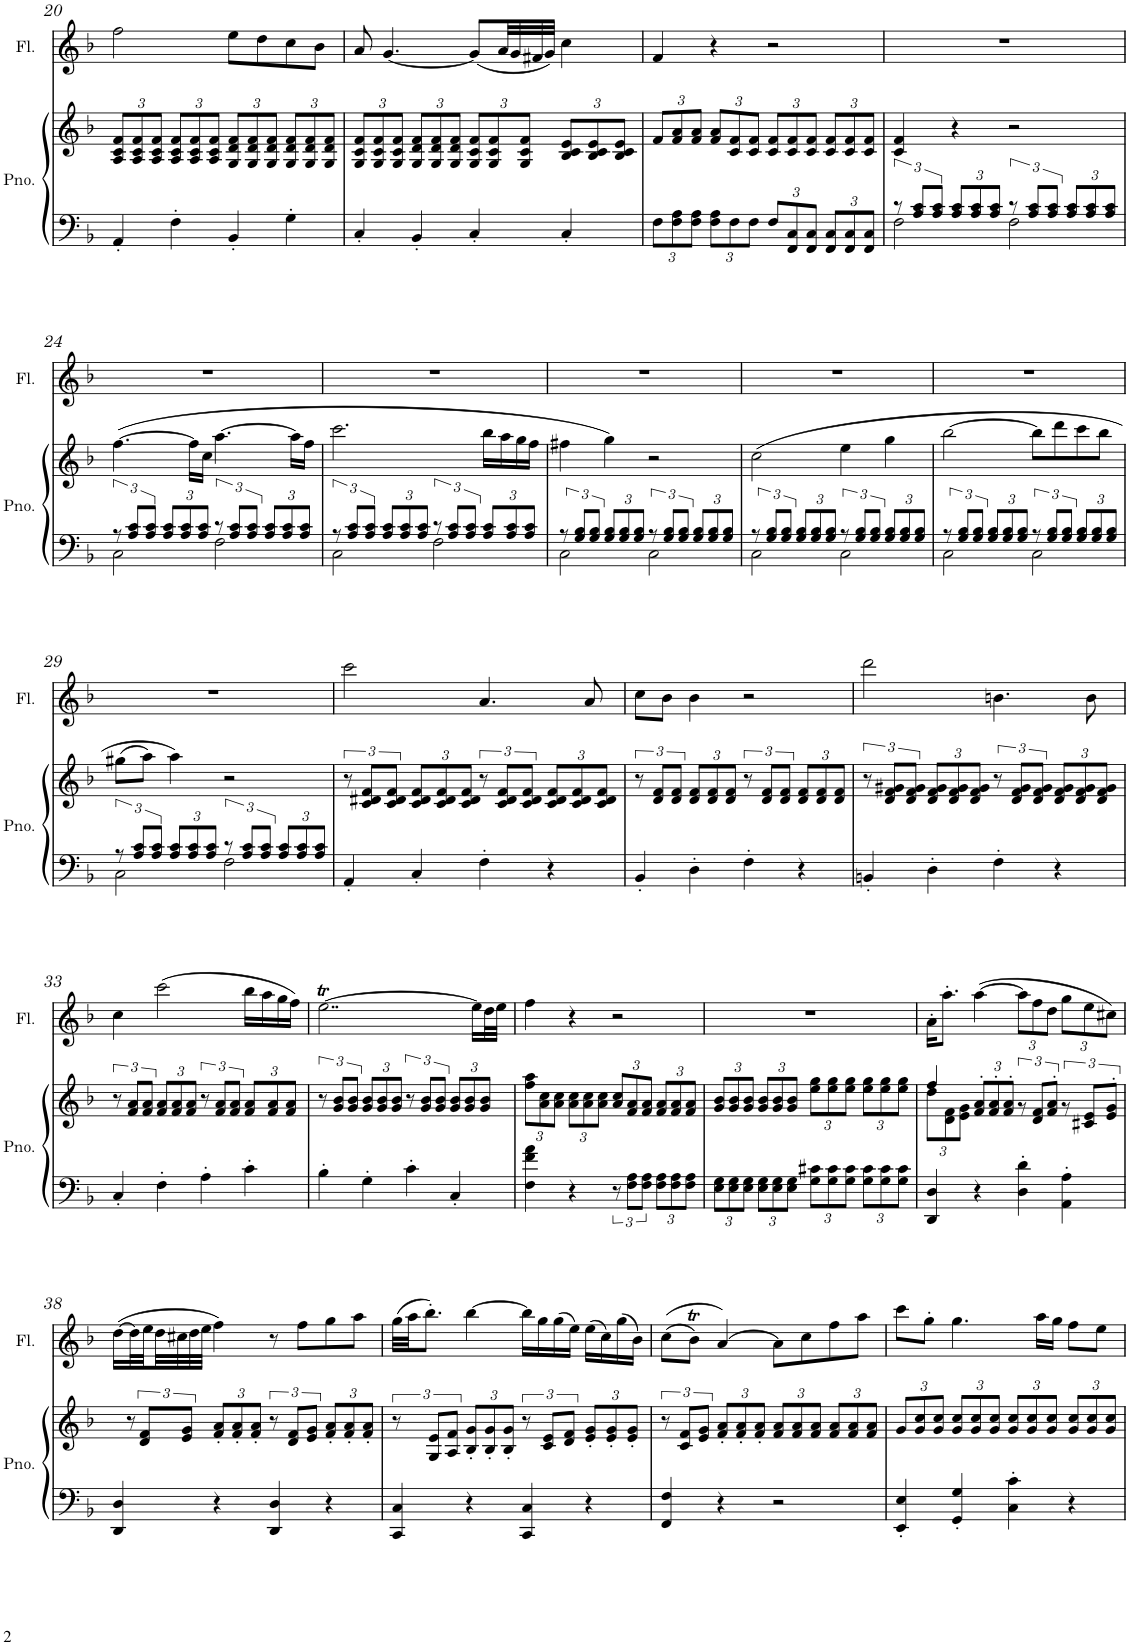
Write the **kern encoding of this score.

**kern	**kern	**kern
*part2	*part2	*part1
*staff3	*staff2	*staff1
*I"Piano	*	*I"Flute
*I'Pno.	*	*I'Fl.
!!LO:PB:g=z
*clefF4	*clefF4	*clefG2
*k[b-]	*k[b-]	*k[b-]
*M4/4	*M4/4	*M4/4
*	*Xbrackettup	*
=20	=20	=20
4AA'/	12A/ 12c/ 12f/L	2ff\
.	12A/ 12c/ 12f/	.
.	12A/ 12c/ 12f/J	.
4F'\	12A/ 12c/ 12f/L	.
.	12A/ 12c/ 12f/	.
.	12A/ 12c/ 12f/J	.
4BB-'/	12G/ 12d/ 12f/L	8ee\L
.	12G/ 12d/ 12f/	.
.	.	8dd\
.	12G/ 12d/ 12f/J	.
4G'\	12G/ 12d/ 12f/L	8cc\
.	12G/ 12d/ 12f/	.
.	.	8b-\J
.	12G/ 12d/ 12f/J	.
=21	=21	=21
4C'/	12G/ 12c/ 12f/L	8a/
.	12G/ 12c/ 12f/	.
.	.	[4.g/
.	12G/ 12c/ 12f/J	.
4BB-'/	12G/ 12d/ 12f/L	.
.	12G/ 12d/ 12f/	.
.	12G/ 12d/ 12f/J	.
4C'/	12G/ 12c/ 12f/L	(8g/L]
.	12G/ 12c/ 12f/	.
.	.	32a/LL
.	.	32g/
.	12G/ 12c/ 12f/J	.
.	.	32f#X/
.	.	32g/JJJ)
4C'/	12B-/ 12c/ 12e/L	4cc\
.	12B-/ 12c/ 12e/	.
.	12B-/ 12c/ 12e/J	.
=22	=22	=22
*Xbrackettup	*	*
12F\L	12f/L	4f/
12F\ 12A\	12f/ 12a/	.
12F\ 12A\J	12f/ 12a/J	.
12F\ 12A\L	12f/ 12a/L	4r
12F\	12c/ 12f/	.
12F\J	12c/ 12f/J	.
12F/L	12c/ 12f/L	2r
12FF/ 12C/	12c/ 12f/	.
12FF/ 12C/J	12c/ 12f/J	.
12FF/ 12C/L	12c/ 12f/L	.
12FF/ 12C/	12c/ 12f/	.
12FF/ 12C/J	12c/ 12f/J	.
=23	=23	=23
*brackettup	*	*
*^	*	*
12r	2F\	4c/ 4f/	1r
12A/ 12c/L	.	.	.
12A/ 12c/J	.	.	.
*Xbrackettup	*	*	*
12A/ 12c/L	.	4r	.
12A/ 12c/	.	.	.
12A/ 12c/J	.	.	.
*brackettup	*	*	*
12r	2F\	2r	.
12A/ 12c/L	.	.	.
12A/ 12c/J	.	.	.
*Xbrackettup	*	*	*
12A/ 12c/L	.	.	.
12A/ 12c/	.	.	.
12A/ 12c/J	.	.	.
!!LO:LB:g=z
=24	=24	=24	=24
*brackettup	*	*	*
12r	2C\	([4.ff\	1r
12A/ 12c/L	.	.	.
12A/ 12c/J	.	.	.
*Xbrackettup	*	*	*
12A/ 12c/L	.	.	.
12A/ 12c/	.	.	.
.	.	16ff\LL]	.
12A/ 12c/J	.	.	.
.	.	16cc\JJ	.
*brackettup	*	*	*
12r	2F\	[4.aa\	.
12A/ 12c/L	.	.	.
12A/ 12c/J	.	.	.
*Xbrackettup	*	*	*
12A/ 12c/L	.	.	.
12A/ 12c/	.	.	.
.	.	16aa\LL]	.
12A/ 12c/J	.	.	.
.	.	16ff\JJ	.
=25	=25	=25	=25
*brackettup	*	*	*
12r	2C\	2.ccc\	1r
12A/ 12c/L	.	.	.
12A/ 12c/J	.	.	.
*Xbrackettup	*	*	*
12A/ 12c/L	.	.	.
12A/ 12c/	.	.	.
12A/ 12c/J	.	.	.
*brackettup	*	*	*
12r	2F\	.	.
12A/ 12c/L	.	.	.
12A/ 12c/J	.	.	.
*Xbrackettup	*	*	*
12A/ 12c/L	.	16bb-\LL	.
.	.	16aa\	.
12A/ 12c/	.	.	.
.	.	16gg\	.
12A/ 12c/J	.	.	.
.	.	16ff\JJ	.
=26	=26	=26	=26
*brackettup	*	*	*
12r	2C\	4ff#X\	1r
12G/ 12B-/L	.	.	.
12G/ 12B-/J	.	.	.
*Xbrackettup	*	*	*
12G/ 12B-/L	.	4gg\)	.
12G/ 12B-/	.	.	.
12G/ 12B-/J	.	.	.
*brackettup	*	*	*
12r	2C\	2r	.
12G/ 12B-/L	.	.	.
12G/ 12B-/J	.	.	.
*Xbrackettup	*	*	*
12G/ 12B-/L	.	.	.
12G/ 12B-/	.	.	.
12G/ 12B-/J	.	.	.
=27	=27	=27	=27
*brackettup	*	*	*
12r	2C\	(2cc\	1r
12G/ 12B-/L	.	.	.
12G/ 12B-/J	.	.	.
*Xbrackettup	*	*	*
12G/ 12B-/L	.	.	.
12G/ 12B-/	.	.	.
12G/ 12B-/J	.	.	.
*brackettup	*	*	*
12r	2C\	4ee\	.
12G/ 12B-/L	.	.	.
12G/ 12B-/J	.	.	.
*Xbrackettup	*	*	*
12G/ 12B-/L	.	4gg\	.
12G/ 12B-/	.	.	.
12G/ 12B-/J	.	.	.
=28	=28	=28	=28
*brackettup	*	*	*
12r	2C\	[2bb-\	1r
12G/ 12B-/L	.	.	.
12G/ 12B-/J	.	.	.
*Xbrackettup	*	*	*
12G/ 12B-/L	.	.	.
12G/ 12B-/	.	.	.
12G/ 12B-/J	.	.	.
*brackettup	*	*	*
12r	2C\	8bb-\L]	.
12G/ 12B-/L	.	.	.
.	.	8ddd\	.
12G/ 12B-/J	.	.	.
*Xbrackettup	*	*	*
12G/ 12B-/L	.	8ccc\	.
12G/ 12B-/	.	.	.
.	.	8bb-\J	.
12G/ 12B-/J	.	.	.
!!LO:LB:g=z
=29	=29	=29	=29
*brackettup	*	*	*
12r	2C\	(8gg#X\L	1r
12A/ 12c/L	.	.	.
.	.	8aa\J)	.
12A/ 12c/J	.	.	.
*Xbrackettup	*	*	*
12A/ 12c/L	.	4aa\)	.
12A/ 12c/	.	.	.
12A/ 12c/J	.	.	.
*brackettup	*	*	*
12r	2F\	2r	.
12A/ 12c/L	.	.	.
12A/ 12c/J	.	.	.
*Xbrackettup	*	*	*
12A/ 12c/L	.	.	.
12A/ 12c/	.	.	.
12A/ 12c/J	.	.	.
*v	*v	*	*
=30	=30	=30
*	*brackettup	*
*	*^	*
4AA'/	12r	4ryy	2ccc\
.	12c/ 12d#X/ 12f/L	.	.
.	12c/ 12d#/ 12f/J	.	.
*	*	*Xbrackettup	*
4C'/	4ryy	12c/ 12d#/ 12f/L	.
.	.	12c/ 12d#/ 12f/	.
.	.	12c/ 12d#/ 12f/J	.
*	*brackettup	*	*
4F'\	12r	4ryy	4.a/
.	12c/ 12d#/ 12f/L	.	.
.	12c/ 12d#/ 12f/J	.	.
*	*	*Xbrackettup	*
4r	4ryy	12c/ 12d#/ 12f/L	.
.	.	12c/ 12d#/ 12f/	.
.	.	.	8a/
.	.	12c/ 12d#/ 12f/J	.
=31	=31	=31	=31
*	*brackettup	*	*
4BB-'/	12r	4ryy	8cc\L
.	12d/ 12f/L	.	.
.	.	.	8b-\J
.	12d/ 12f/J	.	.
*	*	*Xbrackettup	*
4D'\	4ryy	12d/ 12f/L	4b-\
.	.	12d/ 12f/	.
.	.	12d/ 12f/J	.
*	*brackettup	*	*
4F'\	12r	4ryy	2r
.	12d/ 12f/L	.	.
.	12d/ 12f/J	.	.
*	*	*Xbrackettup	*
4r	4ryy	12d/ 12f/L	.
.	.	12d/ 12f/	.
.	.	12d/ 12f/J	.
=32	=32	=32	=32
*	*brackettup	*	*
4BBn'/	12r	4ryy	2ddd\
.	12d/ 12f/ 12g#X/L	.	.
.	12d/ 12f/ 12g#/J	.	.
*	*	*Xbrackettup	*
4D'\	4ryy	12d/ 12f/ 12g#/L	.
.	.	12d/ 12f/ 12g#/	.
.	.	12d/ 12f/ 12g#/J	.
*	*brackettup	*	*
4F'\	12r	4ryy	4.bn\
.	12d/ 12f/ 12g#/L	.	.
.	12d/ 12f/ 12g#/J	.	.
*	*	*Xbrackettup	*
4r	4ryy	12d/ 12f/ 12g#/L	.
.	.	12d/ 12f/ 12g#/	.
.	.	.	8b\
.	.	12d/ 12f/ 12g#/J	.
!!LO:LB:g=z
=33	=33	=33	=33
*	*brackettup	*	*
4C'/	12r	4ryy	4cc\
.	12f/ 12a/L	.	.
.	12f/ 12a/J	.	.
*	*	*Xbrackettup	*
4F'\	4ryy	12f/ 12a/L	(2ccc\
.	.	12f/ 12a/	.
.	.	12f/ 12a/J	.
*	*brackettup	*	*
4A'\	12r	4ryy	.
.	12f/ 12a/L	.	.
.	12f/ 12a/J	.	.
*	*	*Xbrackettup	*
4c'\	4ryy	12f/ 12a/L	16bb-\LL
.	.	.	16aa\
.	.	12f/ 12a/	.
.	.	.	16gg\
.	.	12f/ 12a/J	.
.	.	.	16ff\JJ)
=34	=34	=34	=34
*	*brackettup	*	*
4B-'\	12r	4ryy	[2..eet\
.	12g/ 12b-/L	.	.
.	12g/ 12b-/J	.	.
*	*	*Xbrackettup	*
4G'\	4ryy	12g/ 12b-/L	.
.	.	12g/ 12b-/	.
.	.	12g/ 12b-/J	.
*	*brackettup	*	*
4c'\	12r	4ryy	.
.	12g/ 12b-/L	.	.
.	12g/ 12b-/J	.	.
*	*	*Xbrackettup	*
4C'/	4ryy	12g/ 12b-/L	.
.	.	12g/ 12b-/	.
.	.	.	16ee\LL]
.	.	12g/ 12b-/J	.
.	.	.	32dd\L
.	.	.	32ee\JJJ
*	*v	*v	*
=35	=35	=35
4F\ 4f\ 4a\	12ff\ 12aa\L	4ff\
.	12a\ 12cc\	.
.	12a\ 12cc\J	.
4r	12a\ 12cc\L	4r
.	12a\ 12cc\	.
.	12a\ 12cc\J	.
*brackettup	*	*
12r	12a/ 12cc/L	2r
12F\ 12A\L	12f/ 12a/	.
12F\ 12A\J	12f/ 12a/J	.
*Xbrackettup	*	*
12F\ 12A\L	12f/ 12a/L	.
12F\ 12A\	12f/ 12a/	.
12F\ 12A\J	12f/ 12a/J	.
=36	=36	=36
12E\ 12G\L	12g/ 12b-/L	1r
12E\ 12G\	12g/ 12b-/	.
12E\ 12G\J	12g/ 12b-/J	.
12E\ 12G\L	12g/ 12b-/L	.
12E\ 12G\	12g/ 12b-/	.
12E\ 12G\J	12g/ 12b-/J	.
12G\ 12c#X\L	12ee\ 12gg\L	.
12G\ 12c#\	12ee\ 12gg\	.
12G\ 12c#\J	12ee\ 12gg\J	.
12G\ 12c#\L	12ee\ 12gg\L	.
12G\ 12c#\	12ee\ 12gg\	.
12G\ 12c#\J	12ee\ 12gg\J	.
=37	=37	=37
*	*^	*
4DD/ 4D/	4ff/	12dd\L	16a'\KL
.	.	.	8.aa'\J
.	.	12d\ 12f\	.
.	.	12e\ 12g\J	.
4r	4ryy	12f/' 12a/'L	([4aa\
.	.	12f/' 12a/'	.
.	.	12f/' 12a/'J	.
*	*	*brackettup	*Xbrackettup
4D\' 4d\'	2ryy	12r	12aa\L]
.	.	12d/ 12f/L	12ff\
.	.	12f/' 12a/'J	12dd\J
4AA\' 4A\'	.	12r	12gg\L
.	.	12c#X/ 12e/L	12ee\
.	.	12e/' 12g/'J	12cc#X\J)
*	*v	*v	*
!!LO:LB:g=z
=38	=38	=38
4DD/ 4D/	12r	([16dd\LL
.	.	32dd\L]
.	12d/ 12f/L	.
.	.	32ee\
.	.	32dd\
.	.	32cc#X\
.	12e/ 12g/J	.
.	.	32dd\
.	.	32ee\JJJ
*	*Xbrackettup	*
4r	12f/' 12a/'L	4ff\)
.	12f/' 12a/'	.
.	12f/' 12a/'J	.
*	*brackettup	*
4DD/ 4D/	12r	8r
.	12d/ 12f/L	.
.	.	8ff\L
.	12e/ 12g/J	.
*	*Xbrackettup	*
4r	12f/' 12a/'L	8gg\
.	12f/' 12a/'	.
.	.	8aa\J
.	12f/' 12a/'J	.
=39	=39	=39
*	*brackettup	*
4CC/ 4C/	12r	(32gg\LLL
.	.	32aa\JJ
.	.	8.bb-'\J)
.	12G/ 12e/L	.
.	12A/ 12f/J	.
*	*Xbrackettup	*
4r	12B-/' 12g/'L	[4bb-\
.	12B-/' 12g/'	.
.	12B-/' 12g/'J	.
*	*brackettup	*
4CC/ 4C/	12r	16bb-\LL]
.	.	16gg\
.	12c/ 12e/L	.
.	.	(16gg\
.	12d/ 12f/J	.
.	.	16ee\JJ)
*	*Xbrackettup	*
4r	12e/' 12g/'L	(16ee\LL
.	.	16cc\)
.	12e/' 12g/'	.
.	.	(16gg\
.	12e/' 12g/'J	.
.	.	16b-\JJ)
=40	=40	=40
*	*brackettup	*
4FF/ 4F/	12r	((8cc\L
.	12c/ 12f/L	.
.	.	8b-T\J)
.	12e/ 12g/J	.
*	*Xbrackettup	*
4r	12f/' 12a/'L	[4a/)
.	12f/' 12a/'	.
.	12f/' 12a/'J	.
2r	12f/ 12a/L	8a\L]
.	12f/ 12a/	.
.	.	8cc\
.	12f/ 12a/J	.
.	12f/ 12a/L	8ff\
.	12f/ 12a/	.
.	.	8aa\J
.	12f/ 12a/J	.
=41	=41	=41
4EE/' 4E/'	12g/L	8ccc\L
.	12g/ 12cc/	.
.	.	8gg'\J
.	12g/ 12cc/J	.
4GG/' 4G/'	12g/ 12cc/L	4.gg\
.	12g/ 12cc/	.
.	12g/ 12cc/J	.
4C\' 4c\'	12g/ 12cc/L	.
.	12g/ 12cc/	.
.	.	16aa\LL
.	12g/ 12cc/J	.
.	.	16gg\JJ
4r	12g/ 12cc/L	8ff\L
.	12g/ 12cc/	.
.	.	8ee\J
.	12g/ 12cc/J	.
=	=	=
*-	*-	*-
